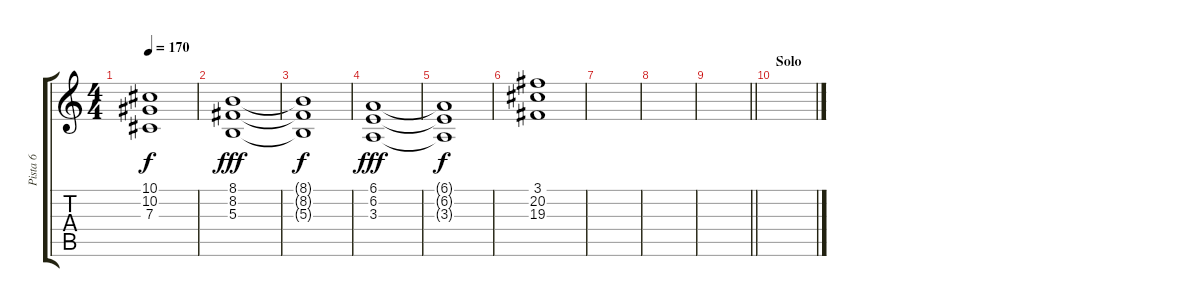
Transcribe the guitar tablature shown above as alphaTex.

\track ("Pista 6" "Pista 6") {instrument stringensemble1}
\staff {score tabs}
\tuning (Eb4 Bb3 Gb3 Db3 Ab2 Eb2) {hide}
\ts (4 4)
\tempo 170
\clef g2
\ks c
(10.1{t} 10.2{t} 7.3{t}).1{dy f} |
(8.1 8.2 5.3).1{dy fff} |
(8.1{t} 8.2{t} 5.3{t}).1{dy f} |
(6.1 6.2 3.3).1{dy fff} |
(6.1{t} 6.2{t} 3.3{t}).1{dy f} |
(3.1 20.2 19.3).1 |
|
|
\barLineRight lightlight
|
\section ("" "Solo")
